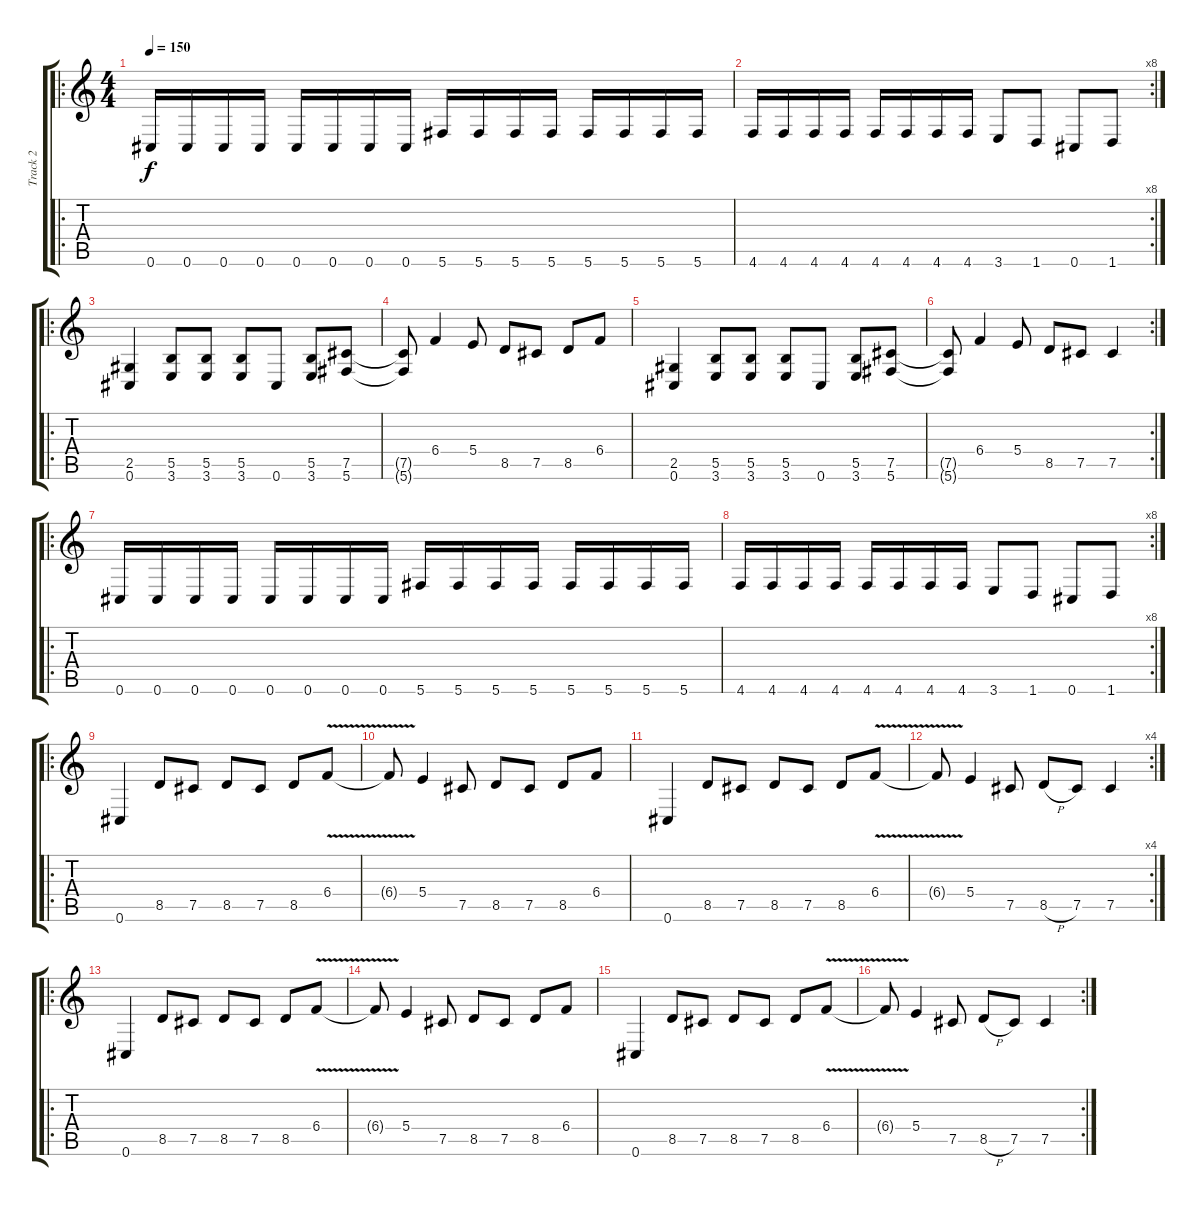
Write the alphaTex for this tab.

\track ("Track 2" "Track 2") {instrument distortionguitar}
\staff {score tabs}
\tuning (Db4 Ab3 E3 B2 Gb2 Db2) {hide}
\ro
\ts (4 4)
\tempo 150
\clef g2
\ks c
0.6.16{dy f} 0.6.16 0.6.16 0.6.16 0.6.16 0.6.16 0.6.16 0.6.16 5.6.16 5.6.16 5.6.16 5.6.16 5.6.16 5.6.16 5.6.16 5.6.16 |
\rc 8
4.6.16 4.6.16 4.6.16 4.6.16 4.6.16 4.6.16 4.6.16 4.6.16 3.6.8 1.6.8 0.6.8 1.6.8 |
\ro
(2.5 0.6).4 (5.5 3.6).8 (5.5 3.6).8 (5.5 3.6).8 0.6.8 (5.5 3.6).8 (7.5 5.6).8 |
(7.5{t} 5.6{t}).8 6.4.4 5.4.8 8.5.8 7.5.8 8.5.8 6.4.8 |
(2.5 0.6).4 (5.5 3.6).8 (5.5 3.6).8 (5.5 3.6).8 0.6.8 (5.5 3.6).8 (7.5 5.6).8 |
\rc 2
(7.5{t} 5.6{t}).8 6.4.4 5.4.8 8.5.8 7.5.8 7.5.4 |
\ro
0.6.16 0.6.16 0.6.16 0.6.16 0.6.16 0.6.16 0.6.16 0.6.16 5.6.16 5.6.16 5.6.16 5.6.16 5.6.16 5.6.16 5.6.16 5.6.16 |
\rc 8
4.6.16 4.6.16 4.6.16 4.6.16 4.6.16 4.6.16 4.6.16 4.6.16 3.6.8 1.6.8 0.6.8 1.6.8 |
\ro
0.6.4 8.5.8 7.5.8 8.5.8 7.5.8 8.5.8 6.4{v}.8 |
6.4{t}.8 5.4.4 7.5.8 8.5.8 7.5.8 8.5.8 6.4.8 |
0.6.4 8.5.8 7.5.8 8.5.8 7.5.8 8.5.8 6.4{v}.8 |
\rc 4
6.4{t}.8 5.4.4 7.5.8 8.5{h}.8 7.5.8 7.5.4 |
\ro
0.6.4 8.5.8 7.5.8 8.5.8 7.5.8 8.5.8 6.4{v}.8 |
6.4{t}.8 5.4.4 7.5.8 8.5.8 7.5.8 8.5.8 6.4.8 |
0.6.4 8.5.8 7.5.8 8.5.8 7.5.8 8.5.8 6.4{v}.8 |
\rc 2
6.4{t}.8 5.4.4 7.5.8 8.5{h}.8 7.5.8 7.5.4
